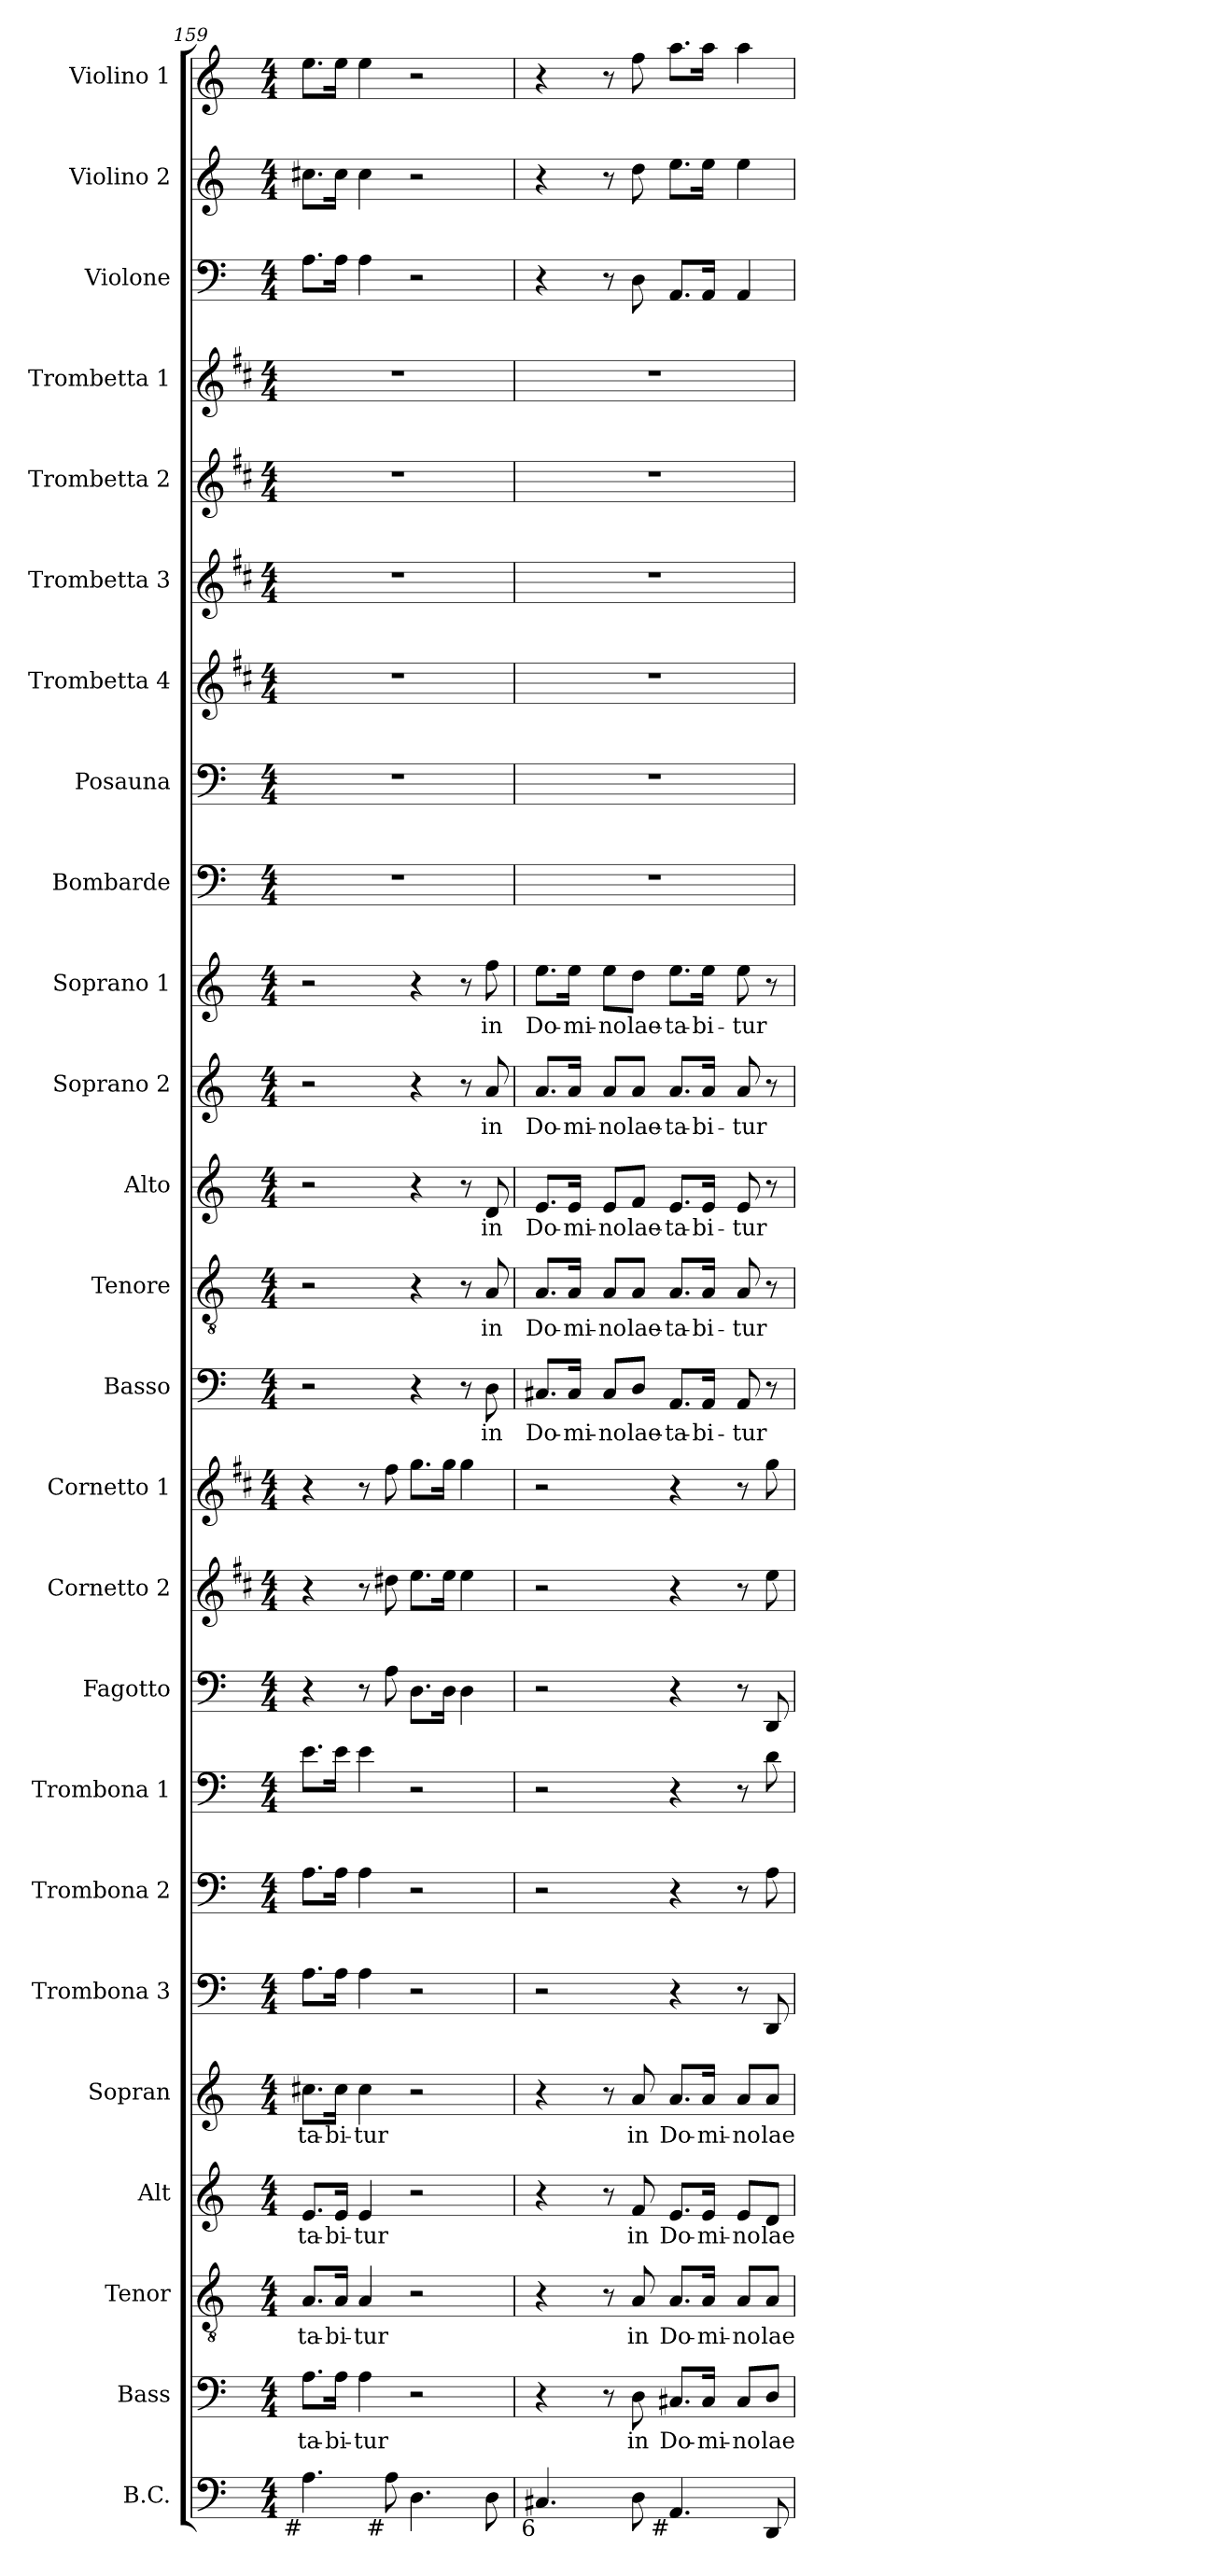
**kern	**kern	**text	**kern	**text	**kern	**text	**kern	**text	**kern	**kern	**kern	**kern	**kern	**kern	**kern	**text	**kern	**text	**kern	**text	**kern	**text	**kern	**text	**kern	**kern	**kern	**kern	**kern	**kern	**kern	**kern	**kern
*part25	*part24	*part24	*part23	*part23	*part22	*part22	*part21	*part21	*part20	*part19	*part18	*part17	*part16	*part15	*part14	*part14	*part13	*part13	*part12	*part12	*part11	*part11	*part10	*part10	*part9	*part8	*part7	*part6	*part5	*part4	*part3	*part2	*part1
*staff25	*staff24	*staff24	*staff23	*staff23	*staff22	*staff22	*staff21	*staff21	*staff20	*staff19	*staff18	*staff17	*staff16	*staff15	*staff14	*staff14	*staff13	*staff13	*staff12	*staff12	*staff11	*staff11	*staff10	*staff10	*staff9	*staff8	*staff7	*staff6	*staff5	*staff4	*staff3	*staff2	*staff1
*I"B.C.	*I"Bass	*	*I"Tenor	*	*I"Alt	*	*I"Sopran	*	*I"Trombona 3	*I"Trombona 2	*I"Trombona 1	*I"Fagotto	*I"Cornetto 2	*I"Cornetto 1	*I"Basso	*	*I"Tenore	*	*I"Alto	*	*I"Soprano 2	*	*I"Soprano 1	*	*I"Bombarde	*I"Posauna	*I"Trombetta 4	*I"Trombetta 3	*I"Trombetta 2	*I"Trombetta 1	*I"Violone	*I"Violino 2	*I"Violino 1
*I'B.C.	*I'B.	*	*I'T.	*	*I'A.	*	*I'S.	*	*I'Tbn. 2	*I'Tbn. 2	*I'Tbn. 1	*I'Fag.	*I'Cor. 2	*I'Cor. 1	*I'B.	*	*I'T.	*	*I'A.	*	*I'S.	*	*I'S.	*	*	*	*	*	*	*	*	*I'Vl. 2	*I'Vl. 1
*clefF4	*clefF4	*	*clefGv2	*	*clefG2	*	*clefG2	*	*clefF4	*clefF4	*clefF4	*clefF4	*clefG2	*clefG2	*clefF4	*	*clefGv2	*	*clefG2	*	*clefG2	*	*clefG2	*	*clefF4	*clefF4	*clefG2	*clefG2	*clefG2	*clefG2	*clefF4	*clefG2	*clefG2
*	*	*	*ITrd7c12	*	*	*	*	*	*	*	*	*	*ITrd1c2	*ITrd1c2	*	*	*ITrd7c12	*	*	*	*	*	*	*	*	*	*ITrd1c2	*ITrd1c2	*ITrd1c2	*ITrd1c2	*	*	*
*k[]	*k[]	*	*k[]	*	*k[]	*	*k[]	*	*k[]	*k[]	*k[]	*k[]	*k[]	*k[]	*k[]	*	*k[]	*	*k[]	*	*k[]	*	*k[]	*	*k[]	*k[]	*k[]	*k[]	*k[]	*k[]	*k[]	*k[]	*k[]
*C:	*C:	*	*C:	*	*C:	*	*C:	*	*C:	*C:	*C:	*C:	*C:	*C:	*C:	*	*C:	*	*C:	*	*C:	*	*C:	*	*C:	*C:	*C:	*C:	*C:	*C:	*C:	*C:	*C:
*M4/4	*M4/4	*	*M4/4	*	*M4/4	*	*M4/4	*	*M4/4	*M4/4	*M4/4	*M4/4	*M4/4	*M4/4	*M4/4	*	*M4/4	*	*M4/4	*	*M4/4	*	*M4/4	*	*M4/4	*M4/4	*M4/4	*M4/4	*M4/4	*M4/4	*M4/4	*M4/4	*M4/4
=159	=159	=159	=159	=159	=159	=159	=159	=159	=159	=159	=159	=159	=159	=159	=159	=159	=159	=159	=159	=159	=159	=159	=159	=159	=159	=159	=159	=159	=159	=159	=159	=159	=159
!	!	!LO:LY:b:color=#000000	!	!	!	!	!	!	!	!	!	!	!	!	!	!	!	!	!	!	!	!	!	!	!	!	!	!	!	!	!	!	!
!	!	!	!	!LO:LY:b:color=#000000	!	!	!	!	!	!	!	!	!	!	!	!	!	!	!	!	!	!	!	!	!	!	!	!	!	!	!	!	!
!	!	!	!	!	!	!LO:LY:b:color=#000000	!	!	!	!	!	!	!	!	!	!	!	!	!	!	!	!	!	!	!	!	!	!	!	!	!	!	!
!LO:TX:b:rj:t=#	!	!	!	!	!	!	!	!	!	!	!	!	!	!	!	!	!	!	!	!	!	!	!	!	!	!	!	!	!	!	!	!	!
!	!	!	!	!	!	!	!	!LO:LY:b:color=#000000	!	!	!	!	!	!	!	!	!	!	!	!	!	!	!	!	!	!	!	!	!	!	!	!	!
4.Ai\	8.Ai\L	-ta-	8.AAi/L	-ta-	8.ei/L	-ta-	8.cc#Xi\L	-ta-	8.Ai\L	8.Ai\L	8.ei\L	4r	4r	4r	2r	.	2r	.	2r	.	2r	.	2r	.	1r	1r	1r	1r	1r	1r	8.Ai\L	8.cc#Xi\L	8.eei\L
!	!	!LO:LY:b:color=#000000	!	!	!	!	!	!	!	!	!	!	!	!	!	!	!	!	!	!	!	!	!	!	!	!	!	!	!	!	!	!	!
!	!	!	!	!LO:LY:b:color=#000000	!	!	!	!	!	!	!	!	!	!	!	!	!	!	!	!	!	!	!	!	!	!	!	!	!	!	!	!	!
!	!	!	!	!	!	!LO:LY:b:color=#000000	!	!	!	!	!	!	!	!	!	!	!	!	!	!	!	!	!	!	!	!	!	!	!	!	!	!	!
!	!	!	!	!	!	!	!	!LO:LY:b:color=#000000	!	!	!	!	!	!	!	!	!	!	!	!	!	!	!	!	!	!	!	!	!	!	!	!	!
.	16Ai\Jk	-bi-	16AAi/Jk	-bi-	16ei/Jk	-bi-	16cc#i\Jk	-bi-	16Ai\Jk	16Ai\Jk	16ei\Jk	.	.	.	.	.	.	.	.	.	.	.	.	.	.	.	.	.	.	.	16Ai\Jk	16cc#i\Jk	16eei\Jk
!	!	!LO:LY:b:color=#000000	!	!	!	!	!	!	!	!	!	!	!	!	!	!	!	!	!	!	!	!	!	!	!	!	!	!	!	!	!	!	!
!	!	!	!	!LO:LY:b:color=#000000	!	!	!	!	!	!	!	!	!	!	!	!	!	!	!	!	!	!	!	!	!	!	!	!	!	!	!	!	!
!	!	!	!	!	!	!LO:LY:b:color=#000000	!	!	!	!	!	!	!	!	!	!	!	!	!	!	!	!	!	!	!	!	!	!	!	!	!	!	!
!	!	!	!	!	!	!	!	!LO:LY:b:color=#000000	!	!	!	!	!	!	!	!	!	!	!	!	!	!	!	!	!	!	!	!	!	!	!	!	!
.	4Ai\	-tur	4AAi/	-tur	4ei/	-tur	4cc#i\	-tur	4Ai\	4Ai\	4ei\	8r	8r	8r	.	.	.	.	.	.	.	.	.	.	.	.	.	.	.	.	4Ai\	4cc#i\	4eei\
!LO:TX:b:rj:t=#	!	!	!	!	!	!	!	!	!	!	!	!	!	!	!	!	!	!	!	!	!	!	!	!	!	!	!	!	!	!	!	!	!
8Ai\	.	.	.	.	.	.	.	.	.	.	.	8Ai\	8cc#Xi\	8eei\	.	.	.	.	.	.	.	.	.	.	.	.	.	.	.	.	.	.	.
4.Di\	2r	.	2r	.	2r	.	2r	.	2r	2r	2r	8.Di\L	8.ddi\L	8.ffi\L	4r	.	4r	.	4r	.	4r	.	4r	.	.	.	.	.	.	.	2r	2r	2r
.	.	.	.	.	.	.	.	.	.	.	.	16Di\Jk	16ddi\Jk	16ffi\Jk	.	.	.	.	.	.	.	.	.	.	.	.	.	.	.	.	.	.	.
.	.	.	.	.	.	.	.	.	.	.	.	4Di\	4ddi\	4ffi\	8r	.	8r	.	8r	.	8r	.	8r	.	.	.	.	.	.	.	.	.	.
!	!	!	!	!	!	!	!	!	!	!	!	!	!	!	!	!LO:LY:b:color=#000000	!	!	!	!	!	!	!	!	!	!	!	!	!	!	!	!	!
!	!	!	!	!	!	!	!	!	!	!	!	!	!	!	!	!	!	!LO:LY:b:color=#000000	!	!	!	!	!	!	!	!	!	!	!	!	!	!	!
!	!	!	!	!	!	!	!	!	!	!	!	!	!	!	!	!	!	!	!	!LO:LY:b:color=#000000	!	!	!	!	!	!	!	!	!	!	!	!	!
!	!	!	!	!	!	!	!	!	!	!	!	!	!	!	!	!	!	!	!	!	!	!LO:LY:b:color=#000000	!	!	!	!	!	!	!	!	!	!	!
!	!	!	!	!	!	!	!	!	!	!	!	!	!	!	!	!	!	!	!	!	!	!	!	!LO:LY:b:color=#000000	!	!	!	!	!	!	!	!	!
8Di\	.	.	.	.	.	.	.	.	.	.	.	.	.	.	8Di\	in	8AAi/	in	8di/	in	8ai/	in	8ffi\	in	.	.	.	.	.	.	.	.	.
!!LO:PB:g=z
=160	=160	=160	=160	=160	=160	=160	=160	=160	=160	=160	=160	=160	=160	=160	=160	=160	=160	=160	=160	=160	=160	=160	=160	=160	=160	=160	=160	=160	=160	=160	=160	=160	=160
!	!	!	!	!	!	!	!	!	!	!	!	!	!	!	!	!LO:LY:b:color=#000000	!	!	!	!	!	!	!	!	!	!	!	!	!	!	!	!	!
!	!	!	!	!	!	!	!	!	!	!	!	!	!	!	!	!	!	!LO:LY:b:color=#000000	!	!	!	!	!	!	!	!	!	!	!	!	!	!	!
!	!	!	!	!	!	!	!	!	!	!	!	!	!	!	!	!	!	!	!	!LO:LY:b:color=#000000	!	!	!	!	!	!	!	!	!	!	!	!	!
!	!	!	!	!	!	!	!	!	!	!	!	!	!	!	!	!	!	!	!	!	!	!LO:LY:b:color=#000000	!	!	!	!	!	!	!	!	!	!	!
!LO:TX:b:rj:t=6	!	!	!	!	!	!	!	!	!	!	!	!	!	!	!	!	!	!	!	!	!	!	!	!	!	!	!	!	!	!	!	!	!
!	!	!	!	!	!	!	!	!	!	!	!	!	!	!	!	!	!	!	!	!	!	!	!	!LO:LY:b:color=#000000	!	!	!	!	!	!	!	!	!
4.C#Xi/	4r	.	4r	.	4r	.	4r	.	2r	2r	2r	2r	2r	2r	8.C#Xi/L	Do-	8.AAi/L	Do-	8.ei/L	Do-	8.ai/L	Do-	8.eei\L	Do-	1r	1r	1r	1r	1r	1r	4r	4r	4r
!	!	!	!	!	!	!	!	!	!	!	!	!	!	!	!	!LO:LY:b:color=#000000	!	!	!	!	!	!	!	!	!	!	!	!	!	!	!	!	!
!	!	!	!	!	!	!	!	!	!	!	!	!	!	!	!	!	!	!LO:LY:b:color=#000000	!	!	!	!	!	!	!	!	!	!	!	!	!	!	!
!	!	!	!	!	!	!	!	!	!	!	!	!	!	!	!	!	!	!	!	!LO:LY:b:color=#000000	!	!	!	!	!	!	!	!	!	!	!	!	!
!	!	!	!	!	!	!	!	!	!	!	!	!	!	!	!	!	!	!	!	!	!	!LO:LY:b:color=#000000	!	!	!	!	!	!	!	!	!	!	!
!	!	!	!	!	!	!	!	!	!	!	!	!	!	!	!	!	!	!	!	!	!	!	!	!LO:LY:b:color=#000000	!	!	!	!	!	!	!	!	!
.	.	.	.	.	.	.	.	.	.	.	.	.	.	.	16C#i/Jk	-mi-	16AAi/Jk	-mi-	16ei/Jk	-mi-	16ai/Jk	-mi-	16eei\Jk	-mi-	.	.	.	.	.	.	.	.	.
!	!	!	!	!	!	!	!	!	!	!	!	!	!	!	!	!LO:LY:b:color=#000000	!	!	!	!	!	!	!	!	!	!	!	!	!	!	!	!	!
!	!	!	!	!	!	!	!	!	!	!	!	!	!	!	!	!	!	!LO:LY:b:color=#000000	!	!	!	!	!	!	!	!	!	!	!	!	!	!	!
!	!	!	!	!	!	!	!	!	!	!	!	!	!	!	!	!	!	!	!	!LO:LY:b:color=#000000	!	!	!	!	!	!	!	!	!	!	!	!	!
!	!	!	!	!	!	!	!	!	!	!	!	!	!	!	!	!	!	!	!	!	!	!LO:LY:b:color=#000000	!	!	!	!	!	!	!	!	!	!	!
!	!	!	!	!	!	!	!	!	!	!	!	!	!	!	!	!	!	!	!	!	!	!	!	!LO:LY:b:color=#000000	!	!	!	!	!	!	!	!	!
.	8r	.	8r	.	8r	.	8r	.	.	.	.	.	.	.	8C#i/L	-no	8AAi/L	-no	8ei/L	-no	8ai/L	-no	8eei\L	-no	.	.	.	.	.	.	8r	8r	8r
!	!	!LO:LY:b:color=#000000	!	!	!	!	!	!	!	!	!	!	!	!	!	!	!	!	!	!	!	!	!	!	!	!	!	!	!	!	!	!	!
!	!	!	!	!LO:LY:b:color=#000000	!	!	!	!	!	!	!	!	!	!	!	!	!	!	!	!	!	!	!	!	!	!	!	!	!	!	!	!	!
!	!	!	!	!	!	!LO:LY:b:color=#000000	!	!	!	!	!	!	!	!	!	!	!	!	!	!	!	!	!	!	!	!	!	!	!	!	!	!	!
!	!	!	!	!	!	!	!	!LO:LY:b:color=#000000	!	!	!	!	!	!	!	!	!	!	!	!	!	!	!	!	!	!	!	!	!	!	!	!	!
!	!	!	!	!	!	!	!	!	!	!	!	!	!	!	!	!LO:LY:b:color=#000000	!	!	!	!	!	!	!	!	!	!	!	!	!	!	!	!	!
!	!	!	!	!	!	!	!	!	!	!	!	!	!	!	!	!	!	!LO:LY:b:color=#000000	!	!	!	!	!	!	!	!	!	!	!	!	!	!	!
!	!	!	!	!	!	!	!	!	!	!	!	!	!	!	!	!	!	!	!	!LO:LY:b:color=#000000	!	!	!	!	!	!	!	!	!	!	!	!	!
!	!	!	!	!	!	!	!	!	!	!	!	!	!	!	!	!	!	!	!	!	!	!LO:LY:b:color=#000000	!	!	!	!	!	!	!	!	!	!	!
!	!	!	!	!	!	!	!	!	!	!	!	!	!	!	!	!	!	!	!	!	!	!	!	!LO:LY:b:color=#000000	!	!	!	!	!	!	!	!	!
8Di\	8Di\	in	8AAi/	in	8fi/	in	8ai/	in	.	.	.	.	.	.	8Di/J	lae-	8AAi/J	lae-	8fi/J	lae-	8ai/J	lae-	8ddi\J	lae-	.	.	.	.	.	.	8Di\	8ddi\	8ffi\
!	!	!LO:LY:b:color=#000000	!	!	!	!	!	!	!	!	!	!	!	!	!	!	!	!	!	!	!	!	!	!	!	!	!	!	!	!	!	!	!
!	!	!	!	!LO:LY:b:color=#000000	!	!	!	!	!	!	!	!	!	!	!	!	!	!	!	!	!	!	!	!	!	!	!	!	!	!	!	!	!
!	!	!	!	!	!	!LO:LY:b:color=#000000	!	!	!	!	!	!	!	!	!	!	!	!	!	!	!	!	!	!	!	!	!	!	!	!	!	!	!
!	!	!	!	!	!	!	!	!LO:LY:b:color=#000000	!	!	!	!	!	!	!	!	!	!	!	!	!	!	!	!	!	!	!	!	!	!	!	!	!
!	!	!	!	!	!	!	!	!	!	!	!	!	!	!	!	!LO:LY:b:color=#000000	!	!	!	!	!	!	!	!	!	!	!	!	!	!	!	!	!
!	!	!	!	!	!	!	!	!	!	!	!	!	!	!	!	!	!	!LO:LY:b:color=#000000	!	!	!	!	!	!	!	!	!	!	!	!	!	!	!
!	!	!	!	!	!	!	!	!	!	!	!	!	!	!	!	!	!	!	!	!LO:LY:b:color=#000000	!	!	!	!	!	!	!	!	!	!	!	!	!
!	!	!	!	!	!	!	!	!	!	!	!	!	!	!	!	!	!	!	!	!	!	!LO:LY:b:color=#000000	!	!	!	!	!	!	!	!	!	!	!
!LO:TX:b:rj:t=#	!	!	!	!	!	!	!	!	!	!	!	!	!	!	!	!	!	!	!	!	!	!	!	!	!	!	!	!	!	!	!	!	!
!	!	!	!	!	!	!	!	!	!	!	!	!	!	!	!	!	!	!	!	!	!	!	!	!LO:LY:b:color=#000000	!	!	!	!	!	!	!	!	!
4.AAi/	8.C#Xi/L	Do-	8.AAi/L	Do-	8.ei/L	Do-	8.ai/L	Do-	4r	4r	4r	4r	4r	4r	8.AAi/L	-ta-	8.AAi/L	-ta-	8.ei/L	-ta-	8.ai/L	-ta-	8.eei\L	-ta-	.	.	.	.	.	.	8.AAi/L	8.eei\L	8.aai\L
!	!	!LO:LY:b:color=#000000	!	!	!	!	!	!	!	!	!	!	!	!	!	!	!	!	!	!	!	!	!	!	!	!	!	!	!	!	!	!	!
!	!	!	!	!LO:LY:b:color=#000000	!	!	!	!	!	!	!	!	!	!	!	!	!	!	!	!	!	!	!	!	!	!	!	!	!	!	!	!	!
!	!	!	!	!	!	!LO:LY:b:color=#000000	!	!	!	!	!	!	!	!	!	!	!	!	!	!	!	!	!	!	!	!	!	!	!	!	!	!	!
!	!	!	!	!	!	!	!	!LO:LY:b:color=#000000	!	!	!	!	!	!	!	!	!	!	!	!	!	!	!	!	!	!	!	!	!	!	!	!	!
!	!	!	!	!	!	!	!	!	!	!	!	!	!	!	!	!LO:LY:b:color=#000000	!	!	!	!	!	!	!	!	!	!	!	!	!	!	!	!	!
!	!	!	!	!	!	!	!	!	!	!	!	!	!	!	!	!	!	!LO:LY:b:color=#000000	!	!	!	!	!	!	!	!	!	!	!	!	!	!	!
!	!	!	!	!	!	!	!	!	!	!	!	!	!	!	!	!	!	!	!	!LO:LY:b:color=#000000	!	!	!	!	!	!	!	!	!	!	!	!	!
!	!	!	!	!	!	!	!	!	!	!	!	!	!	!	!	!	!	!	!	!	!	!LO:LY:b:color=#000000	!	!	!	!	!	!	!	!	!	!	!
!	!	!	!	!	!	!	!	!	!	!	!	!	!	!	!	!	!	!	!	!	!	!	!	!LO:LY:b:color=#000000	!	!	!	!	!	!	!	!	!
.	16C#i/Jk	-mi-	16AAi/Jk	-mi-	16ei/Jk	-mi-	16ai/Jk	-mi-	.	.	.	.	.	.	16AAi/Jk	-bi-	16AAi/Jk	-bi-	16ei/Jk	-bi-	16ai/Jk	-bi-	16eei\Jk	-bi-	.	.	.	.	.	.	16AAi/Jk	16eei\Jk	16aai\Jk
!	!	!LO:LY:b:color=#000000	!	!	!	!	!	!	!	!	!	!	!	!	!	!	!	!	!	!	!	!	!	!	!	!	!	!	!	!	!	!	!
!	!	!	!	!LO:LY:b:color=#000000	!	!	!	!	!	!	!	!	!	!	!	!	!	!	!	!	!	!	!	!	!	!	!	!	!	!	!	!	!
!	!	!	!	!	!	!LO:LY:b:color=#000000	!	!	!	!	!	!	!	!	!	!	!	!	!	!	!	!	!	!	!	!	!	!	!	!	!	!	!
!	!	!	!	!	!	!	!	!LO:LY:b:color=#000000	!	!	!	!	!	!	!	!	!	!	!	!	!	!	!	!	!	!	!	!	!	!	!	!	!
!	!	!	!	!	!	!	!	!	!	!	!	!	!	!	!	!LO:LY:b:color=#000000	!	!	!	!	!	!	!	!	!	!	!	!	!	!	!	!	!
!	!	!	!	!	!	!	!	!	!	!	!	!	!	!	!	!	!	!LO:LY:b:color=#000000	!	!	!	!	!	!	!	!	!	!	!	!	!	!	!
!	!	!	!	!	!	!	!	!	!	!	!	!	!	!	!	!	!	!	!	!LO:LY:b:color=#000000	!	!	!	!	!	!	!	!	!	!	!	!	!
!	!	!	!	!	!	!	!	!	!	!	!	!	!	!	!	!	!	!	!	!	!	!LO:LY:b:color=#000000	!	!	!	!	!	!	!	!	!	!	!
!	!	!	!	!	!	!	!	!	!	!	!	!	!	!	!	!	!	!	!	!	!	!	!	!LO:LY:b:color=#000000	!	!	!	!	!	!	!	!	!
.	8C#i/L	-no	8AAi/L	-no	8ei/L	-no	8ai/L	-no	8r	8r	8r	8r	8r	8r	8AAi/	-tur	8AAi/	-tur	8ei/	-tur	8ai/	-tur	8eei\	-tur	.	.	.	.	.	.	4AAi/	4eei\	4aai\
!	!	!LO:LY:b:color=#000000	!	!	!	!	!	!	!	!	!	!	!	!	!	!	!	!	!	!	!	!	!	!	!	!	!	!	!	!	!	!	!
!	!	!	!	!LO:LY:b:color=#000000	!	!	!	!	!	!	!	!	!	!	!	!	!	!	!	!	!	!	!	!	!	!	!	!	!	!	!	!	!
!	!	!	!	!	!	!LO:LY:b:color=#000000	!	!	!	!	!	!	!	!	!	!	!	!	!	!	!	!	!	!	!	!	!	!	!	!	!	!	!
!	!	!	!	!	!	!	!	!LO:LY:b:color=#000000	!	!	!	!	!	!	!	!	!	!	!	!	!	!	!	!	!	!	!	!	!	!	!	!	!
8DDi/	8Di/J	lae-	8AAi/J	lae-	8di/J	lae-	8ai/J	lae-	8DDi/	8Ai\	8di\	8DDi/	8ddi\	8ffi\	8r	.	8r	.	8r	.	8r	.	8r	.	.	.	.	.	.	.	.	.	.
=	=	=	=	=	=	=	=	=	=	=	=	=	=	=	=	=	=	=	=	=	=	=	=	=	=	=	=	=	=	=	=	=	=
*-	*-	*-	*-	*-	*-	*-	*-	*-	*-	*-	*-	*-	*-	*-	*-	*-	*-	*-	*-	*-	*-	*-	*-	*-	*-	*-	*-	*-	*-	*-	*-	*-	*-
